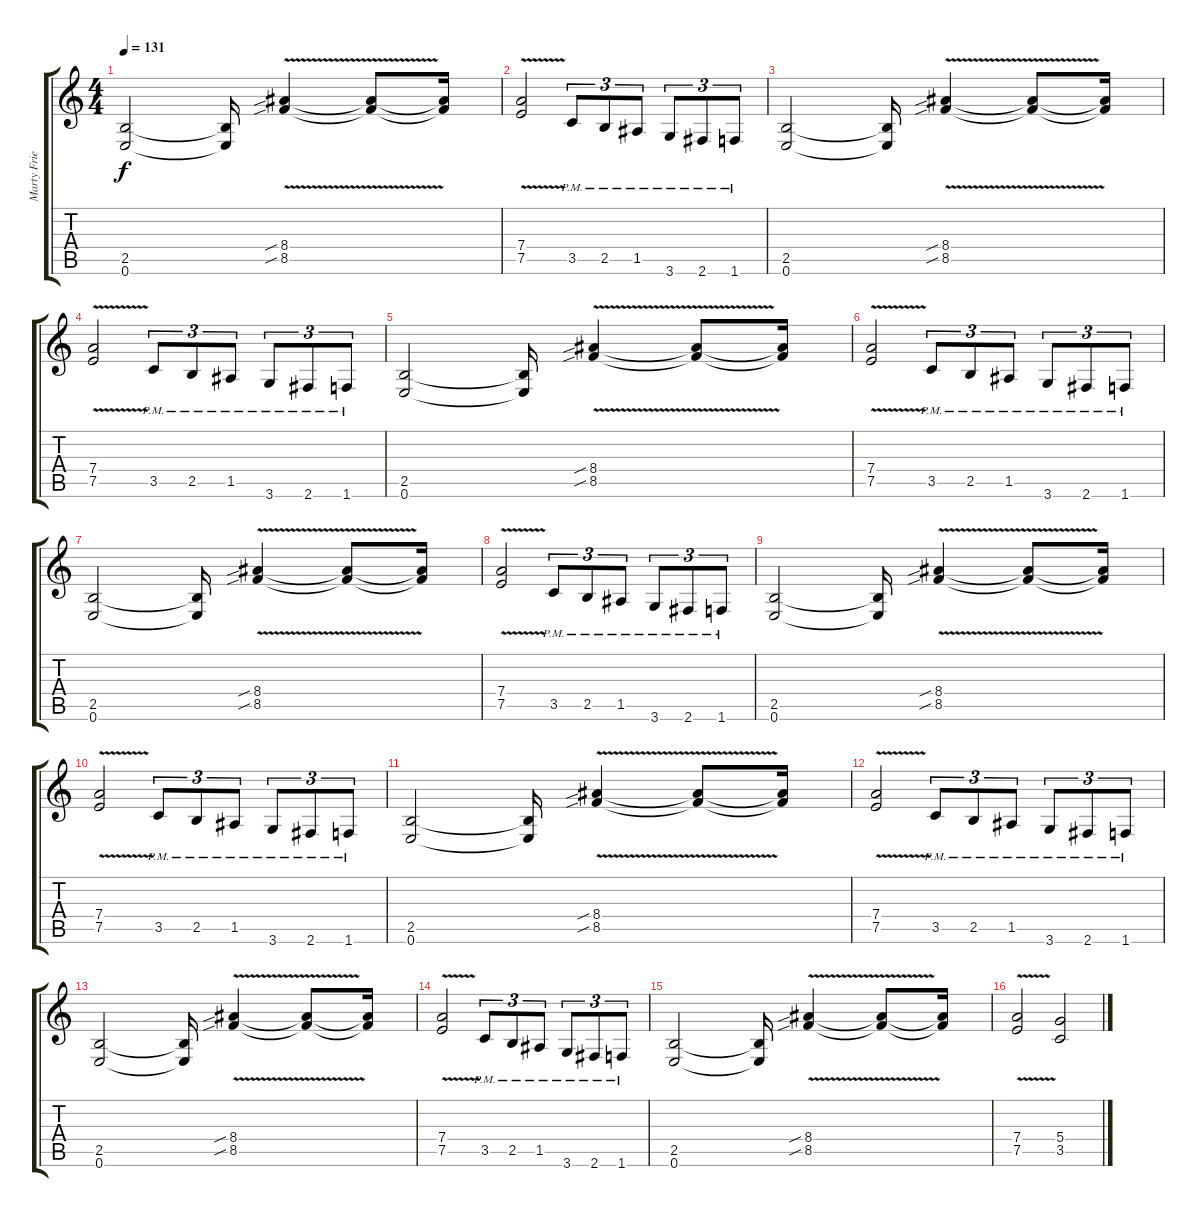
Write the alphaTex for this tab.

\track ("Marty Friedman" "Marty Frie") {instrument distortionguitar}
\staff {score tabs}
\tuning (E4 B3 G3 D3 A2 E2) {hide}
\ts (4 4)
\tempo 131
\clef g2
\ks c
(2.5 0.6).2{dy f} (2.5{t} 0.6{t}).16 (8.4{v sib} 8.5{v sib}).4 (8.4{t} 8.5{t}).8 (8.4{t} 8.5{t}).16 |
(7.4{v} 7.5{v}).2 3.5{pm}.8{tu (3 2)} 2.5{pm}.8{tu (3 2)} 1.5{pm}.8{tu (3 2)} 3.6{pm}.8{tu (3 2)} 2.6{pm}.8{tu (3 2)} 1.6{pm}.8{tu (3 2)} |
(2.5 0.6).2 (2.5{t} 0.6{t}).16 (8.4{v sib} 8.5{v sib}).4 (8.4{t} 8.5{t}).8 (8.4{t} 8.5{t}).16 |
(7.4{v} 7.5{v}).2 3.5{pm}.8{tu (3 2)} 2.5{pm}.8{tu (3 2)} 1.5{pm}.8{tu (3 2)} 3.6{pm}.8{tu (3 2)} 2.6{pm}.8{tu (3 2)} 1.6{pm}.8{tu (3 2)} |
(2.5 0.6).2 (2.5{t} 0.6{t}).16 (8.4{v sib} 8.5{v sib}).4 (8.4{t} 8.5{t}).8 (8.4{t} 8.5{t}).16 |
(7.4{v} 7.5{v}).2 3.5{pm}.8{tu (3 2)} 2.5{pm}.8{tu (3 2)} 1.5{pm}.8{tu (3 2)} 3.6{pm}.8{tu (3 2)} 2.6{pm}.8{tu (3 2)} 1.6{pm}.8{tu (3 2)} |
(2.5 0.6).2 (2.5{t} 0.6{t}).16 (8.4{v sib} 8.5{v sib}).4 (8.4{t} 8.5{t}).8 (8.4{t} 8.5{t}).16 |
(7.4{v} 7.5{v}).2 3.5{pm}.8{tu (3 2)} 2.5{pm}.8{tu (3 2)} 1.5{pm}.8{tu (3 2)} 3.6{pm}.8{tu (3 2)} 2.6{pm}.8{tu (3 2)} 1.6{pm}.8{tu (3 2)} |
(2.5 0.6).2 (2.5{t} 0.6{t}).16 (8.4{v sib} 8.5{v sib}).4 (8.4{t} 8.5{t}).8 (8.4{t} 8.5{t}).16 |
(7.4{v} 7.5{v}).2 3.5{pm}.8{tu (3 2)} 2.5{pm}.8{tu (3 2)} 1.5{pm}.8{tu (3 2)} 3.6{pm}.8{tu (3 2)} 2.6{pm}.8{tu (3 2)} 1.6{pm}.8{tu (3 2)} |
(2.5 0.6).2 (2.5{t} 0.6{t}).16 (8.4{v sib} 8.5{v sib}).4 (8.4{t} 8.5{t}).8 (8.4{t} 8.5{t}).16 |
(7.4{v} 7.5{v}).2 3.5{pm}.8{tu (3 2)} 2.5{pm}.8{tu (3 2)} 1.5{pm}.8{tu (3 2)} 3.6{pm}.8{tu (3 2)} 2.6{pm}.8{tu (3 2)} 1.6{pm}.8{tu (3 2)} |
(2.5 0.6).2 (2.5{t} 0.6{t}).16 (8.4{v sib} 8.5{v sib}).4 (8.4{t} 8.5{t}).8 (8.4{t} 8.5{t}).16 |
(7.4{v} 7.5{v}).2 3.5{pm}.8{tu (3 2)} 2.5{pm}.8{tu (3 2)} 1.5{pm}.8{tu (3 2)} 3.6{pm}.8{tu (3 2)} 2.6{pm}.8{tu (3 2)} 1.6{pm}.8{tu (3 2)} |
(2.5 0.6).2 (2.5{t} 0.6{t}).16 (8.4{v sib} 8.5{v sib}).4 (8.4{t} 8.5{t}).8 (8.4{t} 8.5{t}).16 |
(7.4{v} 7.5{v}).2 (5.4 3.5).2
